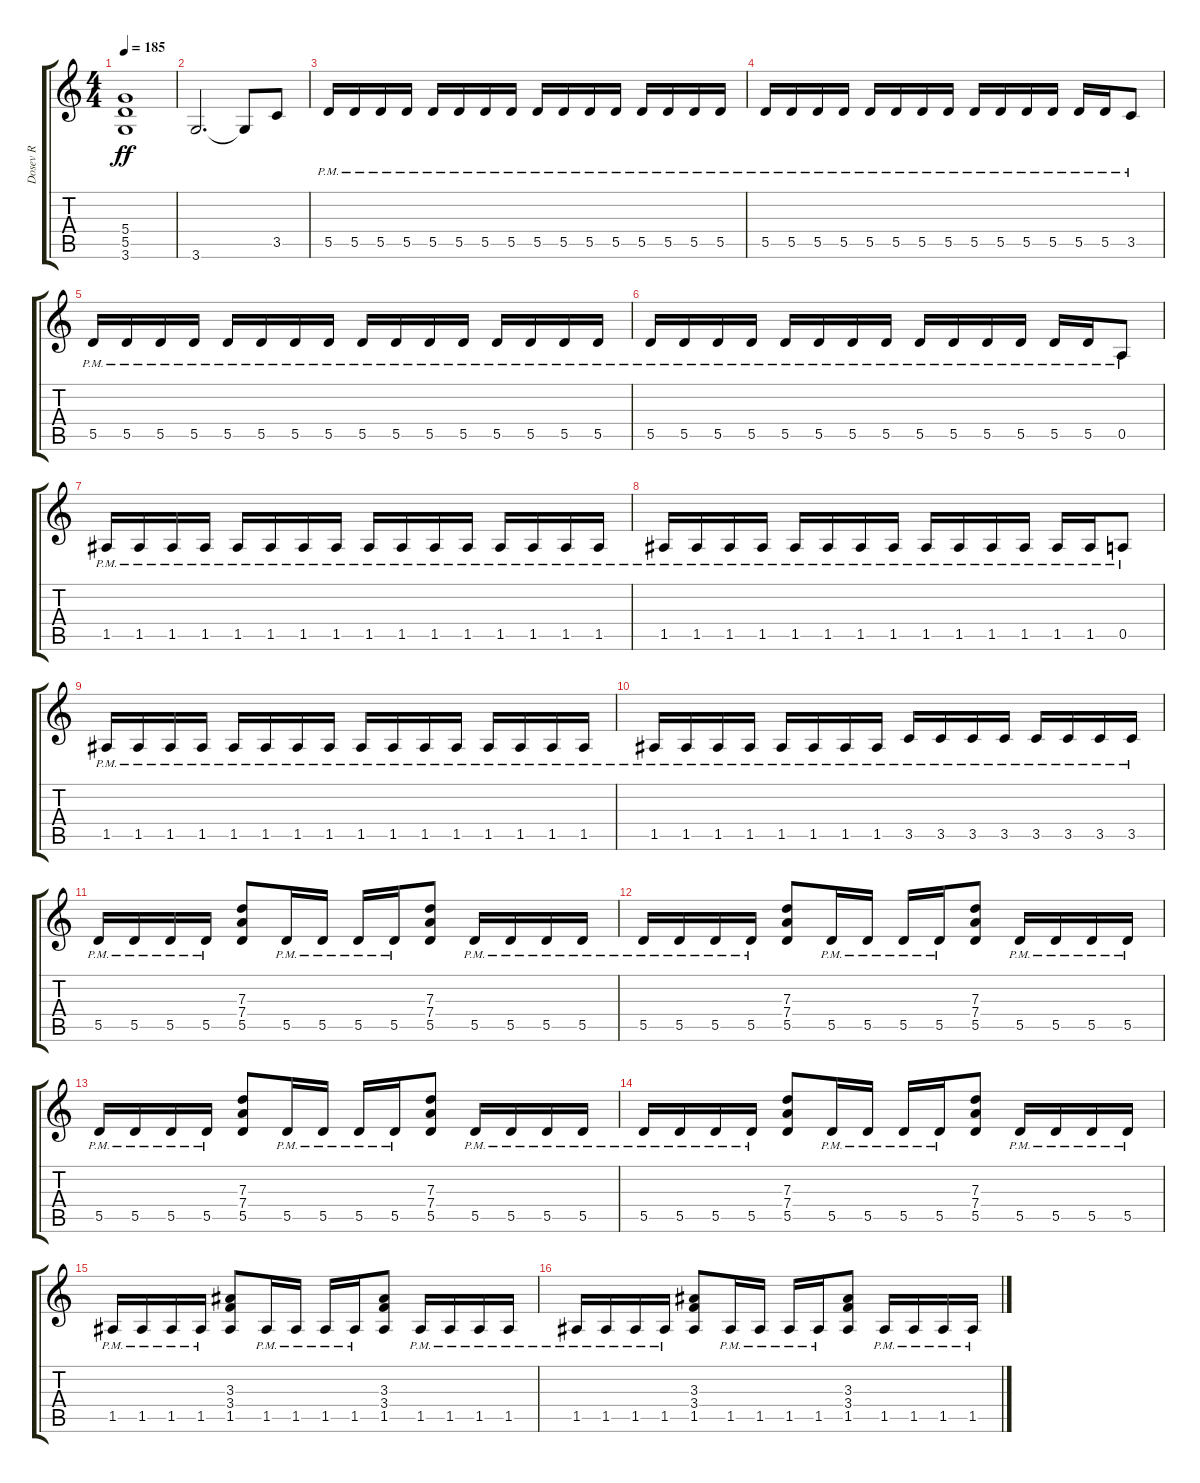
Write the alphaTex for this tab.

\track ("Dosev R" "Dosev R") {instrument distortionguitar}
\staff {score tabs}
\tuning (E4 B3 G3 D3 A2 E2) {hide}
\ts (4 4)
\tempo 185
\clef g2
\ks c
(5.4 5.5 3.6).1{dy ff} |
3.6.2{d} 3.6{t}.8 3.5.8 |
5.5{pm}.16 5.5{pm}.16 5.5{pm}.16 5.5{pm}.16 5.5{pm}.16 5.5{pm}.16 5.5{pm}.16 5.5{pm}.16 5.5{pm}.16 5.5{pm}.16 5.5{pm}.16 5.5{pm}.16 5.5{pm}.16 5.5{pm}.16 5.5{pm}.16 5.5{pm}.16 |
5.5{pm}.16 5.5{pm}.16 5.5{pm}.16 5.5{pm}.16 5.5{pm}.16 5.5{pm}.16 5.5{pm}.16 5.5{pm}.16 5.5{pm}.16 5.5{pm}.16 5.5{pm}.16 5.5{pm}.16 5.5{pm}.16 5.5{pm}.16 3.5{pm}.8 |
5.5{pm}.16 5.5{pm}.16 5.5{pm}.16 5.5{pm}.16 5.5{pm}.16 5.5{pm}.16 5.5{pm}.16 5.5{pm}.16 5.5{pm}.16 5.5{pm}.16 5.5{pm}.16 5.5{pm}.16 5.5{pm}.16 5.5{pm}.16 5.5{pm}.16 5.5{pm}.16 |
5.5{pm}.16 5.5{pm}.16 5.5{pm}.16 5.5{pm}.16 5.5{pm}.16 5.5{pm}.16 5.5{pm}.16 5.5{pm}.16 5.5{pm}.16 5.5{pm}.16 5.5{pm}.16 5.5{pm}.16 5.5{pm}.16 5.5{pm}.16 0.5{pm}.8 |
1.5{pm}.16 1.5{pm}.16 1.5{pm}.16 1.5{pm}.16 1.5{pm}.16 1.5{pm}.16 1.5{pm}.16 1.5{pm}.16 1.5{pm}.16 1.5{pm}.16 1.5{pm}.16 1.5{pm}.16 1.5{pm}.16 1.5{pm}.16 1.5{pm}.16 1.5{pm}.16 |
1.5{pm}.16 1.5{pm}.16 1.5{pm}.16 1.5{pm}.16 1.5{pm}.16 1.5{pm}.16 1.5{pm}.16 1.5{pm}.16 1.5{pm}.16 1.5{pm}.16 1.5{pm}.16 1.5{pm}.16 1.5{pm}.16 1.5{pm}.16 0.5{pm}.8 |
1.5{pm}.16 1.5{pm}.16 1.5{pm}.16 1.5{pm}.16 1.5{pm}.16 1.5{pm}.16 1.5{pm}.16 1.5{pm}.16 1.5{pm}.16 1.5{pm}.16 1.5{pm}.16 1.5{pm}.16 1.5{pm}.16 1.5{pm}.16 1.5{pm}.16 1.5{pm}.16 |
1.5{pm}.16 1.5{pm}.16 1.5{pm}.16 1.5{pm}.16 1.5{pm}.16 1.5{pm}.16 1.5{pm}.16 1.5{pm}.16 3.5{pm}.16 3.5{pm}.16 3.5{pm}.16 3.5{pm}.16 3.5{pm}.16 3.5{pm}.16 3.5{pm}.16 3.5{pm}.16 |
5.5{pm}.16 5.5{pm}.16 5.5{pm}.16 5.5{pm}.16 (7.3 7.4 5.5).8 5.5{pm}.16 5.5{pm}.16 5.5{pm}.16 5.5{pm}.16 (7.3 7.4 5.5).8 5.5{pm}.16 5.5{pm}.16 5.5{pm}.16 5.5{pm}.16 |
5.5{pm}.16 5.5{pm}.16 5.5{pm}.16 5.5{pm}.16 (7.3 7.4 5.5).8 5.5{pm}.16 5.5{pm}.16 5.5{pm}.16 5.5{pm}.16 (7.3 7.4 5.5).8 5.5{pm}.16 5.5{pm}.16 5.5{pm}.16 5.5{pm}.16 |
5.5{pm}.16 5.5{pm}.16 5.5{pm}.16 5.5{pm}.16 (7.3 7.4 5.5).8 5.5{pm}.16 5.5{pm}.16 5.5{pm}.16 5.5{pm}.16 (7.3 7.4 5.5).8 5.5{pm}.16 5.5{pm}.16 5.5{pm}.16 5.5{pm}.16 |
5.5{pm}.16 5.5{pm}.16 5.5{pm}.16 5.5{pm}.16 (7.3 7.4 5.5).8 5.5{pm}.16 5.5{pm}.16 5.5{pm}.16 5.5{pm}.16 (7.3 7.4 5.5).8 5.5{pm}.16 5.5{pm}.16 5.5{pm}.16 5.5{pm}.16 |
1.5{pm}.16 1.5{pm}.16 1.5{pm}.16 1.5{pm}.16 (3.3 3.4 1.5).8 1.5{pm}.16 1.5{pm}.16 1.5{pm}.16 1.5{pm}.16 (3.3 3.4 1.5).8 1.5{pm}.16 1.5{pm}.16 1.5{pm}.16 1.5{pm}.16 |
1.5{pm}.16 1.5{pm}.16 1.5{pm}.16 1.5{pm}.16 (3.3 3.4 1.5).8 1.5{pm}.16 1.5{pm}.16 1.5{pm}.16 1.5{pm}.16 (3.3 3.4 1.5).8 1.5{pm}.16 1.5{pm}.16 1.5{pm}.16 1.5{pm}.16
